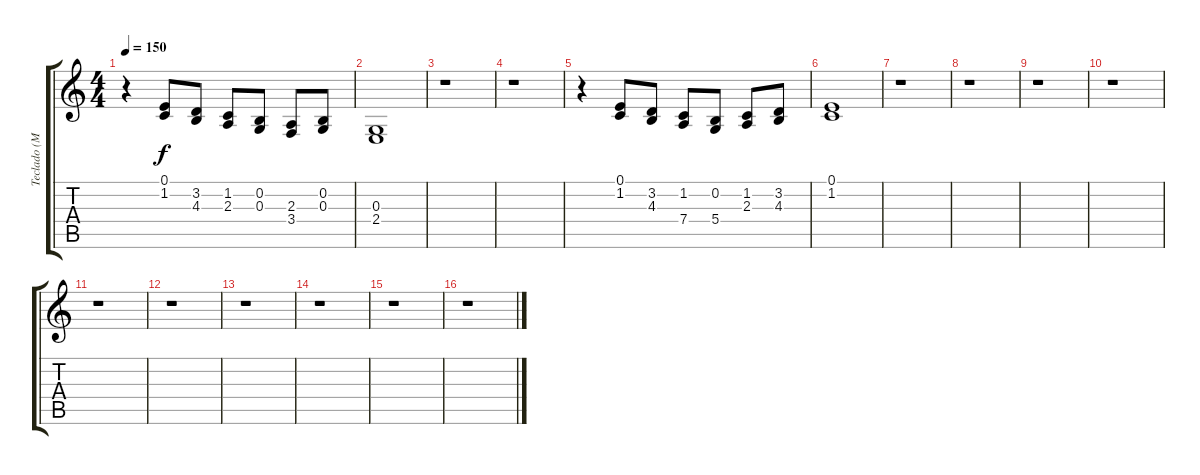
\track ("Teclado (Mão Esquerda)" "Teclado (M") {instrument stringensemble1}
\staff {score tabs}
\tuning (E4 B3 G3 D3 A2 E2) {hide}
\ts (4 4)
\tempo 150
\clef g2
\ks c
r.4{dy f} (0.1 1.2).8 (3.2 4.3).8 (1.2 2.3).8 (0.2 0.3).8 (2.3 3.4).8 (0.2 0.3).8 |
(0.3 2.4).1 |
r.1 |
r.1 |
r.4 (0.1 1.2).8 (3.2 4.3).8 (1.2 7.4).8 (0.2 5.4).8 (1.2 2.3).8 (3.2 4.3).8 |
(0.1 1.2).1 |
r.1 |
r.1 |
r.1 |
r.1 |
r.1 |
r.1 |
r.1 |
r.1 |
r.1 |
r.1
